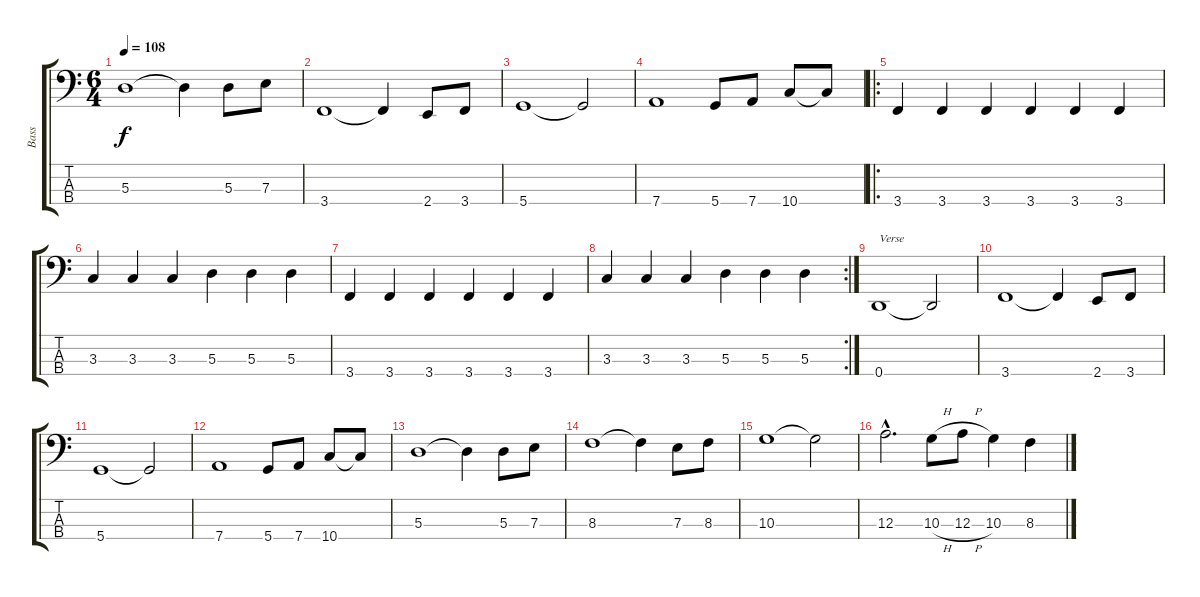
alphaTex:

\track ("Bass" "Bass") {instrument electricbasspick}
\staff {score tabs}
\tuning (G2 D2 A1 D1) {hide}
\ts (6 4)
\tempo 108
\clef f4
\ks c
5.3.1{dy f} 5.3{t}.4 5.3.8 7.3.8 |
3.4.1 3.4{t}.4 2.4.8 3.4.8 |
5.4.1 5.4{t}.2 |
7.4.1 5.4.8 7.4.8 10.4.8 10.4{t}.8 |
\ro
3.4.4 3.4.4 3.4.4 3.4.4 3.4.4 3.4.4 |
3.3.4 3.3.4 3.3.4 5.3.4 5.3.4 5.3.4 |
3.4.4 3.4.4 3.4.4 3.4.4 3.4.4 3.4.4 |
\rc 2
3.3.4 3.3.4 3.3.4 5.3.4 5.3.4 5.3.4 |
0.4.1{txt "Verse"} 0.4{t}.2 |
3.4.1 3.4{t}.4 2.4.8 3.4.8 |
5.4.1 5.4{t}.2 |
7.4.1 5.4.8 7.4.8 10.4.8 10.4{t}.8 |
5.3.1 5.3{t}.4 5.3.8 7.3.8 |
8.3.1 8.3{t}.4 7.3.8 8.3.8 |
10.3.1 10.3{t}.2 |
12.3{hac}.2{d} 10.3{h}.8 12.3{h}.8 10.3.4 8.3.4
